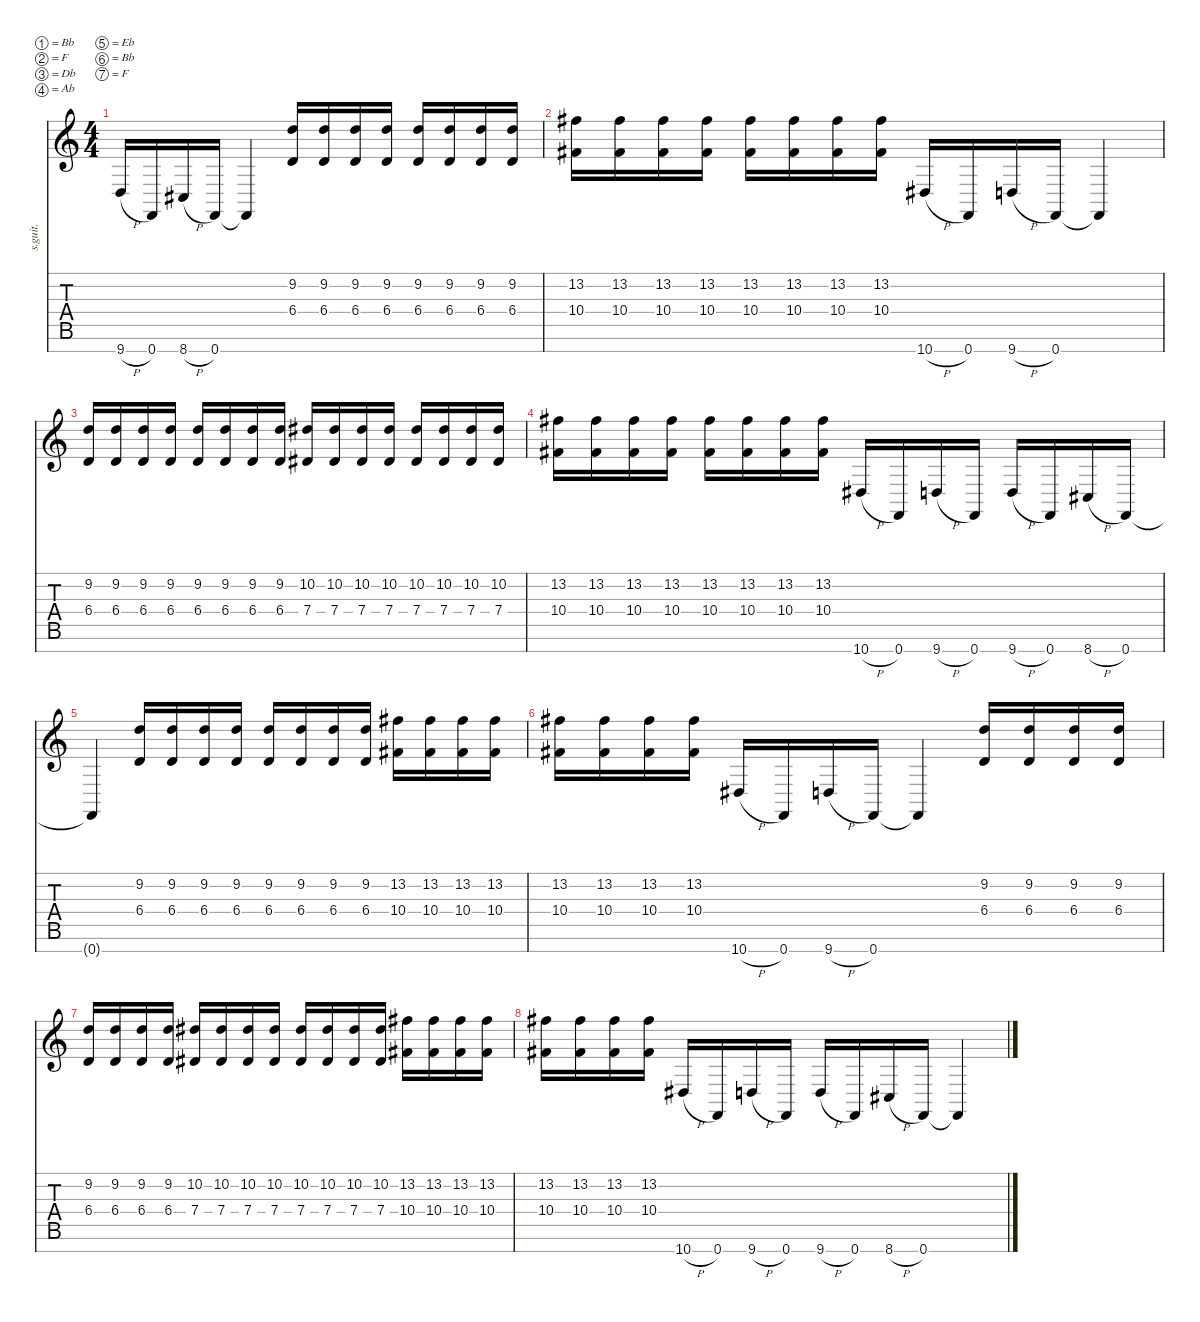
\defaultSystemsLayout 4
\hideDynamics
\bracketExtendMode nobrackets
\track ("Rhythm" "s.guit.") {instrument distortionguitar}
\staff {score tabs}
\tuning (Bb3 F3 Db3 Ab2 Eb2 Bb1 F1)
\ts (4 4)
\tempo (133 hide)
\clef g2
\ks c
9.7{h}.16{lyrics (0 "") lyrics (1 "") lyrics (2 "") lyrics (3 "") lyrics (4 "") dy f} 0.7.16{lyrics (0 "") lyrics (1 "") lyrics (2 "") lyrics (3 "") lyrics (4 "")} 8.7{h acc #}.16{lyrics (0 "") lyrics (1 "") lyrics (2 "") lyrics (3 "") lyrics (4 "")} 0.7.16{lyrics (0 "") lyrics (1 "") lyrics (2 "") lyrics (3 "") lyrics (4 "")} 0.7{t}.4{lyrics (0 "") lyrics (1 "") lyrics (2 "") lyrics (3 "") lyrics (4 "")} (9.2 6.4).16{lyrics (0 "") lyrics (1 "") lyrics (2 "") lyrics (3 "") lyrics (4 "")} (9.2 6.4).16{lyrics (0 "") lyrics (1 "") lyrics (2 "") lyrics (3 "") lyrics (4 "")} (9.2 6.4).16{lyrics (0 "") lyrics (1 "") lyrics (2 "") lyrics (3 "") lyrics (4 "")} (9.2 6.4).16{lyrics (0 "") lyrics (1 "") lyrics (2 "") lyrics (3 "") lyrics (4 "")} (9.2 6.4).16{lyrics (0 "") lyrics (1 "") lyrics (2 "") lyrics (3 "") lyrics (4 "")} (9.2 6.4).16{lyrics (0 "") lyrics (1 "") lyrics (2 "") lyrics (3 "") lyrics (4 "")} (9.2 6.4).16{lyrics (0 "") lyrics (1 "") lyrics (2 "") lyrics (3 "") lyrics (4 "")} (9.2 6.4).16{lyrics (0 "") lyrics (1 "") lyrics (2 "") lyrics (3 "") lyrics (4 "")} |
(13.2{acc #} 10.4{acc #}).16{lyrics (0 "") lyrics (1 "") lyrics (2 "") lyrics (3 "") lyrics (4 "")} (13.2{acc #} 10.4{acc #}).16{lyrics (0 "") lyrics (1 "") lyrics (2 "") lyrics (3 "") lyrics (4 "")} (13.2{acc #} 10.4{acc #}).16{lyrics (0 "") lyrics (1 "") lyrics (2 "") lyrics (3 "") lyrics (4 "")} (13.2{acc #} 10.4{acc #}).16{lyrics (0 "") lyrics (1 "") lyrics (2 "") lyrics (3 "") lyrics (4 "")} (13.2{acc #} 10.4{acc #}).16{lyrics (0 "") lyrics (1 "") lyrics (2 "") lyrics (3 "") lyrics (4 "")} (13.2{acc #} 10.4{acc #}).16{lyrics (0 "") lyrics (1 "") lyrics (2 "") lyrics (3 "") lyrics (4 "")} (13.2{acc #} 10.4{acc #}).16{lyrics (0 "") lyrics (1 "") lyrics (2 "") lyrics (3 "") lyrics (4 "")} (13.2{acc #} 10.4{acc #}).16{lyrics (0 "") lyrics (1 "") lyrics (2 "") lyrics (3 "") lyrics (4 "")} 10.7{h acc #}.16{lyrics (0 "") lyrics (1 "") lyrics (2 "") lyrics (3 "") lyrics (4 "")} 0.7.16{lyrics (0 "") lyrics (1 "") lyrics (2 "") lyrics (3 "") lyrics (4 "")} 9.7{h}.16{lyrics (0 "") lyrics (1 "") lyrics (2 "") lyrics (3 "") lyrics (4 "")} 0.7.16{lyrics (0 "") lyrics (1 "") lyrics (2 "") lyrics (3 "") lyrics (4 "")} 0.7{t}.4{lyrics (0 "") lyrics (1 "") lyrics (2 "") lyrics (3 "") lyrics (4 "")} |
(9.2 6.4).16{lyrics (0 "") lyrics (1 "") lyrics (2 "") lyrics (3 "") lyrics (4 "")} (9.2 6.4).16{lyrics (0 "") lyrics (1 "") lyrics (2 "") lyrics (3 "") lyrics (4 "")} (9.2 6.4).16{lyrics (0 "") lyrics (1 "") lyrics (2 "") lyrics (3 "") lyrics (4 "")} (9.2 6.4).16{lyrics (0 "") lyrics (1 "") lyrics (2 "") lyrics (3 "") lyrics (4 "")} (9.2 6.4).16{lyrics (0 "") lyrics (1 "") lyrics (2 "") lyrics (3 "") lyrics (4 "")} (9.2 6.4).16{lyrics (0 "") lyrics (1 "") lyrics (2 "") lyrics (3 "") lyrics (4 "")} (9.2 6.4).16{lyrics (0 "") lyrics (1 "") lyrics (2 "") lyrics (3 "") lyrics (4 "")} (9.2 6.4).16{lyrics (0 "") lyrics (1 "") lyrics (2 "") lyrics (3 "") lyrics (4 "")} (10.2{acc #} 7.4{acc #}).16{lyrics (0 "") lyrics (1 "") lyrics (2 "") lyrics (3 "") lyrics (4 "")} (10.2{acc #} 7.4{acc #}).16{lyrics (0 "") lyrics (1 "") lyrics (2 "") lyrics (3 "") lyrics (4 "")} (10.2{acc #} 7.4{acc #}).16{lyrics (0 "") lyrics (1 "") lyrics (2 "") lyrics (3 "") lyrics (4 "")} (10.2{acc #} 7.4{acc #}).16{lyrics (0 "") lyrics (1 "") lyrics (2 "") lyrics (3 "") lyrics (4 "")} (10.2{acc #} 7.4{acc #}).16{lyrics (0 "") lyrics (1 "") lyrics (2 "") lyrics (3 "") lyrics (4 "")} (10.2{acc #} 7.4{acc #}).16{lyrics (0 "") lyrics (1 "") lyrics (2 "") lyrics (3 "") lyrics (4 "")} (10.2{acc #} 7.4{acc #}).16{lyrics (0 "") lyrics (1 "") lyrics (2 "") lyrics (3 "") lyrics (4 "")} (10.2{acc #} 7.4{acc #}).16{lyrics (0 "") lyrics (1 "") lyrics (2 "") lyrics (3 "") lyrics (4 "")} |
(13.2{acc #} 10.4{acc #}).16{lyrics (0 "") lyrics (1 "") lyrics (2 "") lyrics (3 "") lyrics (4 "")} (13.2{acc #} 10.4{acc #}).16{lyrics (0 "") lyrics (1 "") lyrics (2 "") lyrics (3 "") lyrics (4 "")} (13.2{acc #} 10.4{acc #}).16{lyrics (0 "") lyrics (1 "") lyrics (2 "") lyrics (3 "") lyrics (4 "")} (13.2{acc #} 10.4{acc #}).16{lyrics (0 "") lyrics (1 "") lyrics (2 "") lyrics (3 "") lyrics (4 "")} (13.2{acc #} 10.4{acc #}).16{lyrics (0 "") lyrics (1 "") lyrics (2 "") lyrics (3 "") lyrics (4 "")} (13.2{acc #} 10.4{acc #}).16{lyrics (0 "") lyrics (1 "") lyrics (2 "") lyrics (3 "") lyrics (4 "")} (13.2{acc #} 10.4{acc #}).16{lyrics (0 "") lyrics (1 "") lyrics (2 "") lyrics (3 "") lyrics (4 "")} (13.2{acc #} 10.4{acc #}).16{lyrics (0 "") lyrics (1 "") lyrics (2 "") lyrics (3 "") lyrics (4 "")} 10.7{h acc #}.16{lyrics (0 "") lyrics (1 "") lyrics (2 "") lyrics (3 "") lyrics (4 "")} 0.7.16{lyrics (0 "") lyrics (1 "") lyrics (2 "") lyrics (3 "") lyrics (4 "")} 9.7{h}.16{lyrics (0 "") lyrics (1 "") lyrics (2 "") lyrics (3 "") lyrics (4 "")} 0.7.16{lyrics (0 "") lyrics (1 "") lyrics (2 "") lyrics (3 "") lyrics (4 "")} 9.7{h}.16{lyrics (0 "") lyrics (1 "") lyrics (2 "") lyrics (3 "") lyrics (4 "")} 0.7.16{lyrics (0 "") lyrics (1 "") lyrics (2 "") lyrics (3 "") lyrics (4 "")} 8.7{h acc #}.16{lyrics (0 "") lyrics (1 "") lyrics (2 "") lyrics (3 "") lyrics (4 "")} 0.7.16{lyrics (0 "") lyrics (1 "") lyrics (2 "") lyrics (3 "") lyrics (4 "")} |
0.7{t}.4{lyrics (0 "") lyrics (1 "") lyrics (2 "") lyrics (3 "") lyrics (4 "")} (9.2 6.4).16{lyrics (0 "") lyrics (1 "") lyrics (2 "") lyrics (3 "") lyrics (4 "")} (9.2 6.4).16{lyrics (0 "") lyrics (1 "") lyrics (2 "") lyrics (3 "") lyrics (4 "")} (9.2 6.4).16{lyrics (0 "") lyrics (1 "") lyrics (2 "") lyrics (3 "") lyrics (4 "")} (9.2 6.4).16{lyrics (0 "") lyrics (1 "") lyrics (2 "") lyrics (3 "") lyrics (4 "")} (9.2 6.4).16{lyrics (0 "") lyrics (1 "") lyrics (2 "") lyrics (3 "") lyrics (4 "")} (9.2 6.4).16{lyrics (0 "") lyrics (1 "") lyrics (2 "") lyrics (3 "") lyrics (4 "")} (9.2 6.4).16{lyrics (0 "") lyrics (1 "") lyrics (2 "") lyrics (3 "") lyrics (4 "")} (9.2 6.4).16{lyrics (0 "") lyrics (1 "") lyrics (2 "") lyrics (3 "") lyrics (4 "")} (13.2{acc #} 10.4{acc #}).16{lyrics (0 "") lyrics (1 "") lyrics (2 "") lyrics (3 "") lyrics (4 "")} (13.2{acc #} 10.4{acc #}).16{lyrics (0 "") lyrics (1 "") lyrics (2 "") lyrics (3 "") lyrics (4 "")} (13.2{acc #} 10.4{acc #}).16{lyrics (0 "") lyrics (1 "") lyrics (2 "") lyrics (3 "") lyrics (4 "")} (13.2{acc #} 10.4{acc #}).16{lyrics (0 "") lyrics (1 "") lyrics (2 "") lyrics (3 "") lyrics (4 "")} |
(13.2{acc #} 10.4{acc #}).16{lyrics (0 "") lyrics (1 "") lyrics (2 "") lyrics (3 "") lyrics (4 "")} (13.2{acc #} 10.4{acc #}).16{lyrics (0 "") lyrics (1 "") lyrics (2 "") lyrics (3 "") lyrics (4 "")} (13.2{acc #} 10.4{acc #}).16{lyrics (0 "") lyrics (1 "") lyrics (2 "") lyrics (3 "") lyrics (4 "")} (13.2{acc #} 10.4{acc #}).16{lyrics (0 "") lyrics (1 "") lyrics (2 "") lyrics (3 "") lyrics (4 "")} 10.7{h acc #}.16{lyrics (0 "") lyrics (1 "") lyrics (2 "") lyrics (3 "") lyrics (4 "")} 0.7.16{lyrics (0 "") lyrics (1 "") lyrics (2 "") lyrics (3 "") lyrics (4 "")} 9.7{h}.16{lyrics (0 "") lyrics (1 "") lyrics (2 "") lyrics (3 "") lyrics (4 "")} 0.7.16{lyrics (0 "") lyrics (1 "") lyrics (2 "") lyrics (3 "") lyrics (4 "")} 0.7{t}.4{lyrics (0 "") lyrics (1 "") lyrics (2 "") lyrics (3 "") lyrics (4 "")} (9.2 6.4).16{lyrics (0 "") lyrics (1 "") lyrics (2 "") lyrics (3 "") lyrics (4 "")} (9.2 6.4).16{lyrics (0 "") lyrics (1 "") lyrics (2 "") lyrics (3 "") lyrics (4 "")} (9.2 6.4).16{lyrics (0 "") lyrics (1 "") lyrics (2 "") lyrics (3 "") lyrics (4 "")} (9.2 6.4).16{lyrics (0 "") lyrics (1 "") lyrics (2 "") lyrics (3 "") lyrics (4 "")} |
(9.2 6.4).16{lyrics (0 "") lyrics (1 "") lyrics (2 "") lyrics (3 "") lyrics (4 "")} (9.2 6.4).16{lyrics (0 "") lyrics (1 "") lyrics (2 "") lyrics (3 "") lyrics (4 "")} (9.2 6.4).16{lyrics (0 "") lyrics (1 "") lyrics (2 "") lyrics (3 "") lyrics (4 "")} (9.2 6.4).16{lyrics (0 "") lyrics (1 "") lyrics (2 "") lyrics (3 "") lyrics (4 "")} (10.2{acc #} 7.4{acc #}).16{lyrics (0 "") lyrics (1 "") lyrics (2 "") lyrics (3 "") lyrics (4 "")} (10.2{acc #} 7.4{acc #}).16{lyrics (0 "") lyrics (1 "") lyrics (2 "") lyrics (3 "") lyrics (4 "")} (10.2{acc #} 7.4{acc #}).16{lyrics (0 "") lyrics (1 "") lyrics (2 "") lyrics (3 "") lyrics (4 "")} (10.2{acc #} 7.4{acc #}).16{lyrics (0 "") lyrics (1 "") lyrics (2 "") lyrics (3 "") lyrics (4 "")} (10.2{acc #} 7.4{acc #}).16{lyrics (0 "") lyrics (1 "") lyrics (2 "") lyrics (3 "") lyrics (4 "")} (10.2{acc #} 7.4{acc #}).16{lyrics (0 "") lyrics (1 "") lyrics (2 "") lyrics (3 "") lyrics (4 "")} (10.2{acc #} 7.4{acc #}).16{lyrics (0 "") lyrics (1 "") lyrics (2 "") lyrics (3 "") lyrics (4 "")} (10.2{acc #} 7.4{acc #}).16{lyrics (0 "") lyrics (1 "") lyrics (2 "") lyrics (3 "") lyrics (4 "")} (13.2{acc #} 10.4{acc #}).16{lyrics (0 "") lyrics (1 "") lyrics (2 "") lyrics (3 "") lyrics (4 "")} (13.2{acc #} 10.4{acc #}).16{lyrics (0 "") lyrics (1 "") lyrics (2 "") lyrics (3 "") lyrics (4 "")} (13.2{acc #} 10.4{acc #}).16{lyrics (0 "") lyrics (1 "") lyrics (2 "") lyrics (3 "") lyrics (4 "")} (13.2{acc #} 10.4{acc #}).16{lyrics (0 "") lyrics (1 "") lyrics (2 "") lyrics (3 "") lyrics (4 "")} |
(13.2{acc #} 10.4{acc #}).16{lyrics (0 "") lyrics (1 "") lyrics (2 "") lyrics (3 "") lyrics (4 "")} (13.2{acc #} 10.4{acc #}).16{lyrics (0 "") lyrics (1 "") lyrics (2 "") lyrics (3 "") lyrics (4 "")} (13.2{acc #} 10.4{acc #}).16{lyrics (0 "") lyrics (1 "") lyrics (2 "") lyrics (3 "") lyrics (4 "")} (13.2{acc #} 10.4{acc #}).16{lyrics (0 "") lyrics (1 "") lyrics (2 "") lyrics (3 "") lyrics (4 "")} 10.7{h acc #}.16{lyrics (0 "") lyrics (1 "") lyrics (2 "") lyrics (3 "") lyrics (4 "")} 0.7.16{lyrics (0 "") lyrics (1 "") lyrics (2 "") lyrics (3 "") lyrics (4 "")} 9.7{h}.16{lyrics (0 "") lyrics (1 "") lyrics (2 "") lyrics (3 "") lyrics (4 "")} 0.7.16{lyrics (0 "") lyrics (1 "") lyrics (2 "") lyrics (3 "") lyrics (4 "")} 9.7{h}.16{lyrics (0 "") lyrics (1 "") lyrics (2 "") lyrics (3 "") lyrics (4 "")} 0.7.16{lyrics (0 "") lyrics (1 "") lyrics (2 "") lyrics (3 "") lyrics (4 "")} 8.7{h acc #}.16{lyrics (0 "") lyrics (1 "") lyrics (2 "") lyrics (3 "") lyrics (4 "")} 0.7.16{lyrics (0 "") lyrics (1 "") lyrics (2 "") lyrics (3 "") lyrics (4 "")} 0.7{t}.4{lyrics (0 "") lyrics (1 "") lyrics (2 "") lyrics (3 "") lyrics (4 "")}
